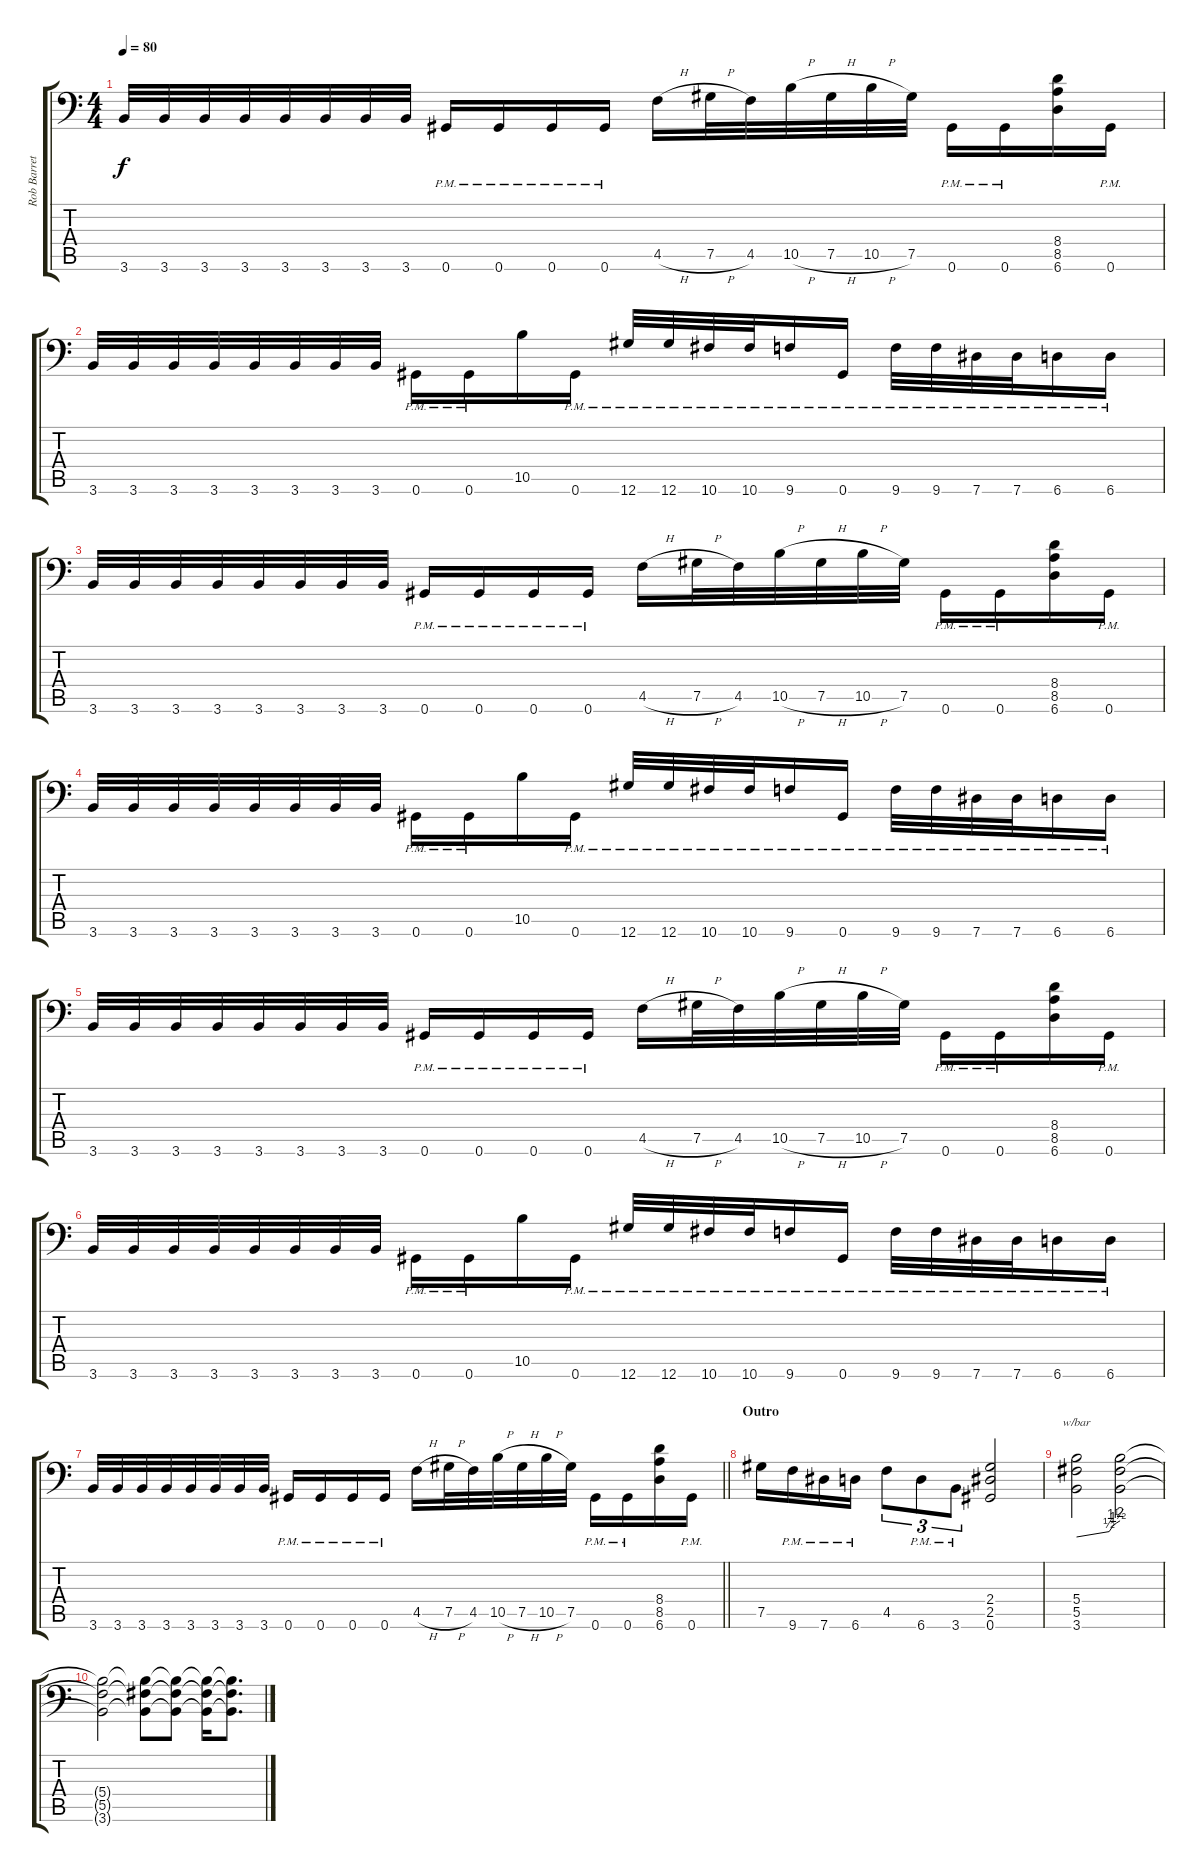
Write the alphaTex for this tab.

\track ("Rob Barrett" "Rob Barret") {instrument distortionguitar}
\staff {score tabs}
\tuning (Ab3 Eb3 B2 Gb2 Db2 Ab1) {hide}
\ts (4 4)
\tempo 80
\clef f4
\ks c
3.6.32{dy f} 3.6.32 3.6.32 3.6.32 3.6.32 3.6.32 3.6.32 3.6.32 0.6{pm}.16 0.6{pm}.16 0.6{pm}.16 0.6{pm}.16 4.5{h}.16 7.5{h}.32 4.5.32 10.5{h}.32 7.5{h}.32 10.5{h}.32 7.5.32 0.6{pm}.16 0.6{pm}.16 (8.4 8.5 6.6).16 0.6{pm}.16 |
3.6.32 3.6.32 3.6.32 3.6.32 3.6.32 3.6.32 3.6.32 3.6.32 0.6{pm}.16 0.6{pm}.16 10.5.16 0.6{pm}.16 12.6{pm}.32 12.6{pm}.32 10.6{pm}.32 10.6{pm}.32 9.6{pm}.16 0.6{pm}.16 9.6{pm}.32 9.6{pm}.32 7.6{pm}.32 7.6{pm}.32 6.6{pm}.16 6.6{pm}.16 |
3.6.32 3.6.32 3.6.32 3.6.32 3.6.32 3.6.32 3.6.32 3.6.32 0.6{pm}.16 0.6{pm}.16 0.6{pm}.16 0.6{pm}.16 4.5{h}.16 7.5{h}.32 4.5.32 10.5{h}.32 7.5{h}.32 10.5{h}.32 7.5.32 0.6{pm}.16 0.6{pm}.16 (8.4 8.5 6.6).16 0.6{pm}.16 |
3.6.32 3.6.32 3.6.32 3.6.32 3.6.32 3.6.32 3.6.32 3.6.32 0.6{pm}.16 0.6{pm}.16 10.5.16 0.6{pm}.16 12.6{pm}.32 12.6{pm}.32 10.6{pm}.32 10.6{pm}.32 9.6{pm}.16 0.6{pm}.16 9.6{pm}.32 9.6{pm}.32 7.6{pm}.32 7.6{pm}.32 6.6{pm}.16 6.6{pm}.16 |
3.6.32 3.6.32 3.6.32 3.6.32 3.6.32 3.6.32 3.6.32 3.6.32 0.6{pm}.16 0.6{pm}.16 0.6{pm}.16 0.6{pm}.16 4.5{h}.16 7.5{h}.32 4.5.32 10.5{h}.32 7.5{h}.32 10.5{h}.32 7.5.32 0.6{pm}.16 0.6{pm}.16 (8.4 8.5 6.6).16 0.6{pm}.16 |
3.6.32 3.6.32 3.6.32 3.6.32 3.6.32 3.6.32 3.6.32 3.6.32 0.6{pm}.16 0.6{pm}.16 10.5.16 0.6{pm}.16 12.6{pm}.32 12.6{pm}.32 10.6{pm}.32 10.6{pm}.32 9.6{pm}.16 0.6{pm}.16 9.6{pm}.32 9.6{pm}.32 7.6{pm}.32 7.6{pm}.32 6.6{pm}.16 6.6{pm}.16 |
\barLineRight lightlight
3.6.32 3.6.32 3.6.32 3.6.32 3.6.32 3.6.32 3.6.32 3.6.32 0.6{pm}.16 0.6{pm}.16 0.6{pm}.16 0.6{pm}.16 4.5{h}.16 7.5{h}.32 4.5.32 10.5{h}.32 7.5{h}.32 10.5{h}.32 7.5.32 0.6{pm}.16 0.6{pm}.16 (8.4 8.5 6.6).16 0.6{pm}.16 |
\section ("" "Outro")
7.5.16 9.6{pm}.16 7.6{pm}.16 6.6{pm}.16 4.5.8{tu (3 2)} 6.6{pm}.8{tu (3 2)} 3.6{pm}.8{tu (3 2)} (2.4 2.5 0.6).2 |
(5.4 5.5 3.6).2{tbe (custom default 0 0 45 2 50 4 55 6 60 8)} (5.4{t} 5.5{t} 3.6{t}).2 |
(5.4{t} 5.5{t} 3.6{t}).2 (5.4{t} 5.5{t} 3.6{t}).8 (5.4{t} 5.5{t} 3.6{t}).8 (5.4{t} 5.5{t} 3.6{t}).16 (5.4{t} 5.5{t} 3.6{t}).8{d}
